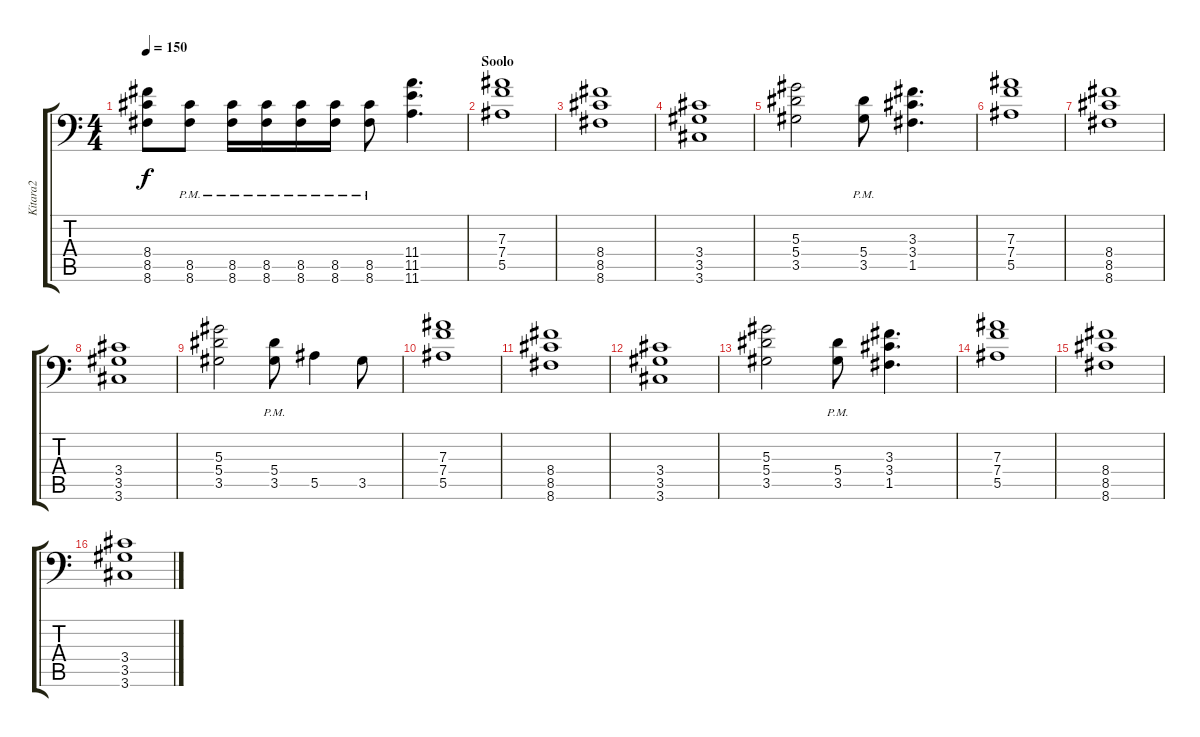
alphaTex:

\track ("Kitara2" "Kitara2") {instrument distortionguitar}
\staff {score tabs}
\tuning (C4 G3 Eb3 Bb2 F2 Bb1) {hide}
\ts (4 4)
\tempo 150
\clef f4
\ks c
(8.4 8.5 8.6).8{dy f} (8.5{pm} 8.6{pm}).8 (8.5{pm} 8.6{pm}).16 (8.5{pm} 8.6{pm}).16 (8.5{pm} 8.6{pm}).16 (8.5{pm} 8.6{pm}).16 (8.5{pm} 8.6{pm}).8 (11.4 11.5 11.6).4{d} |
\section ("" "Soolo")
(7.3 7.4 5.5).1 |
(8.4 8.5 8.6).1 |
(3.4 3.5 3.6).1 |
(5.3 5.4 3.5).2 (5.4{pm} 3.5{pm}).8 (3.3 3.4 1.5).4{d} |
(7.3 7.4 5.5).1 |
(8.4 8.5 8.6).1 |
(3.4 3.5 3.6).1 |
(5.3 5.4 3.5).2 (5.4{pm} 3.5{pm}).8 5.5.4 3.5.8 |
(7.3 7.4 5.5).1 |
(8.4 8.5 8.6).1 |
(3.4 3.5 3.6).1 |
(5.3 5.4 3.5).2 (5.4{pm} 3.5{pm}).8 (3.3 3.4 1.5).4{d} |
(7.3 7.4 5.5).1 |
(8.4 8.5 8.6).1 |
(3.4 3.5 3.6).1
